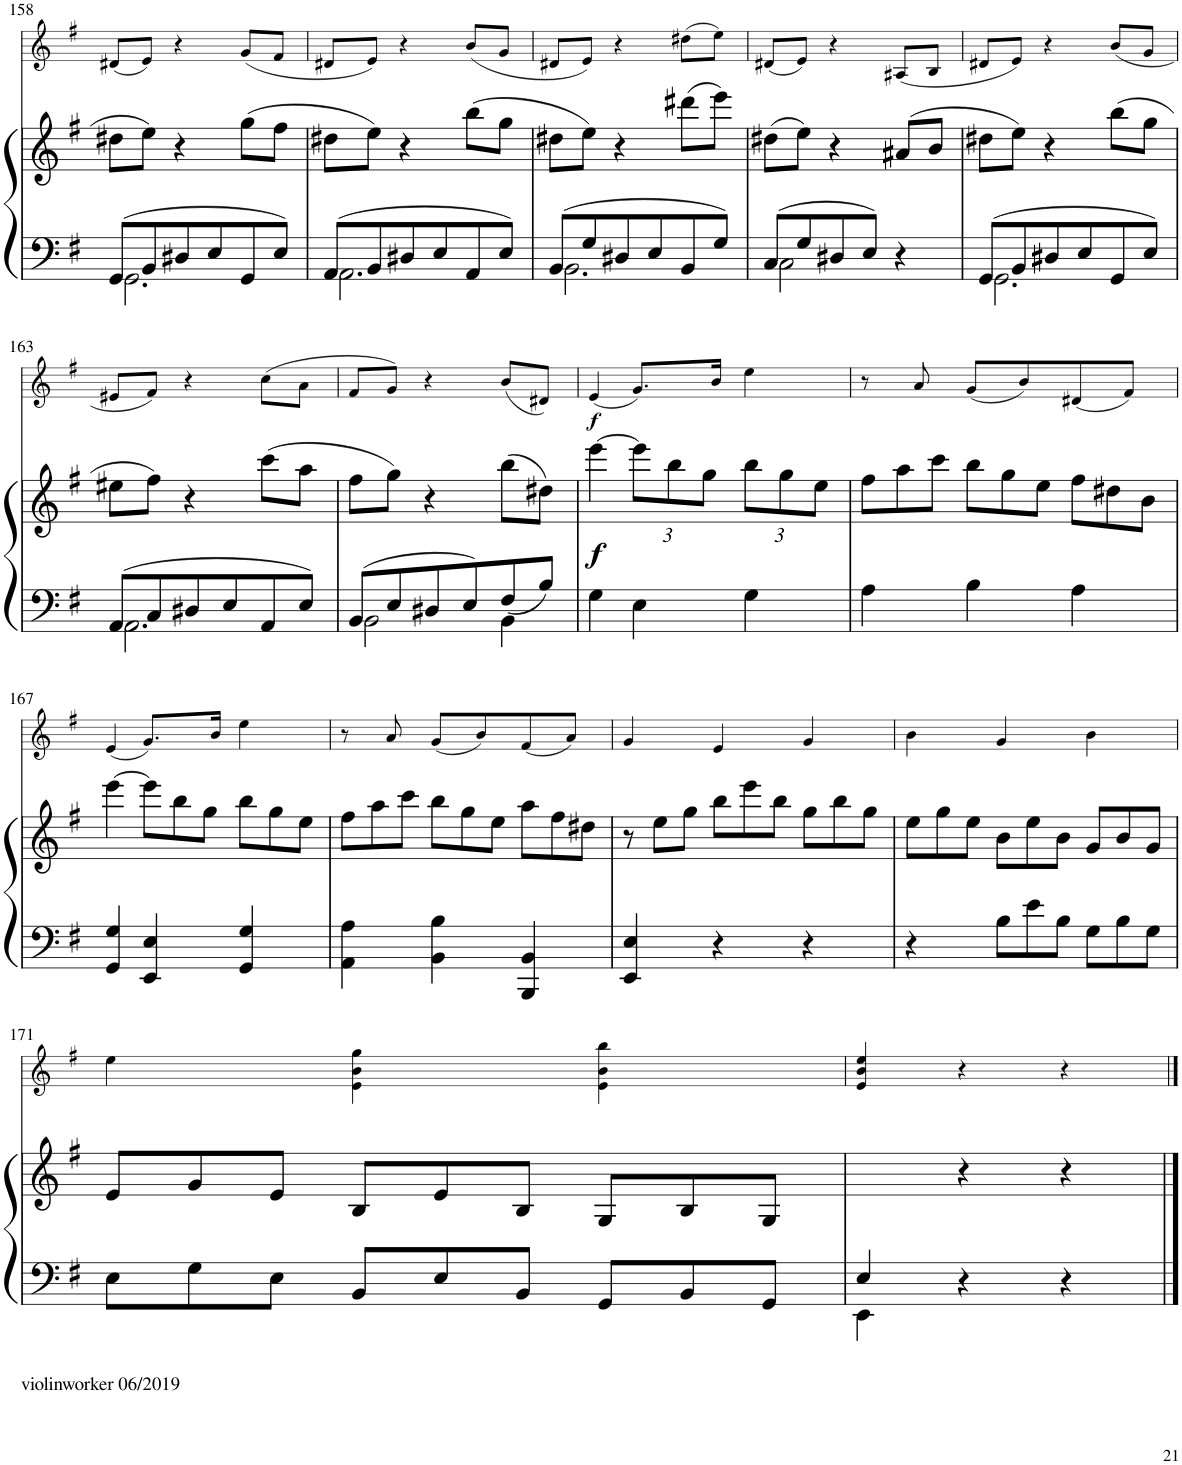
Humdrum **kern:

**kern	**kern	**dynam	**kern	**dynam
*part2	*part2	*part2	*part1	*part1
*staff3	*staff2	*staff2/3	*staff1	*staff1
*I"Klavier	*	*	*I"Violine	*
*	*	*	*I'Vln	*
!!LO:PB:g=z
*clefF4	*clefG2	*	*clefG2	*
*k[f#]	*k[f#]	*	*k[f#]	*
*M3/4	*M3/4	*	*M3/4	*
=158	=158	=158	=158	=158
*^	*	*	*	*
8GG/L	2.GG\	8dd#X\L	.	(8d#X/L	.
8BB/	.	8ee\J	.	8e/J)	.
8D#X/	.	4r	.	4r	.
8E/	.	.	.	.	.
8GG/	.	(8gg\L	.	(8g/L	.
8E/J	.	8ff#\J	.	8f#/J	.
=159	=159	=159	=159	=159	=159
8AA/L	2.AA\	8dd#X\L	.	8d#X/L	.
8BB/	.	8ee\J)	.	8e/J)	.
8D#X/	.	4r	.	4r	.
8E/	.	.	.	.	.
8AA/	.	(8bb\L	.	(8b/L	.
8E/J	.	8gg\J	.	8g/J	.
=160	=160	=160	=160	=160	=160
8BB/L	2.BB\	8dd#X\L	.	8d#X/L	.
8G/	.	8ee\J)	.	8e/J)	.
8D#X/	.	4r	.	4r	.
8E/	.	.	.	.	.
8BB/	.	(8ddd#X\L	.	(8dd#X\L	.
8G/J	.	8eee\J)	.	8ee\J)	.
=161	=161	=161	=161	=161	=161
8C/L	2C\	(8dd#X\L	.	(8d#X/L	.
8G/	.	8ee\J)	.	8e/J)	.
8D#X/	.	4r	.	4r	.
8E/J	.	.	.	.	.
4r	4ryy	(>8a#X/L	.	(<8A#X/L	.
.	.	8b/J	.	8B/J	.
=162	=162	=162	=162	=162	=162
8GG/L	2.GG\	8dd#X\L	.	8d#X/L	.
8BB/	.	8ee\J)	.	8e/J)	.
8D#X/	.	4r	.	4r	.
8E/	.	.	.	.	.
8GG/	.	(8bb\L	.	(8b/L	.
8E/J	.	8gg\J	.	8g/J	.
!!LO:LB:g=z
=163	=163	=163	=163	=163	=163
8AA/L	2.AA\	8ee#X\L	.	8e#X/L	.
8C/	.	8ff#\J)	.	8f#/J)	.
8D#X/	.	4r	.	4r	.
8E/	.	.	.	.	.
8AA/	.	(8ccc\L	.	(8cc\L	.
8E/J	.	8aa\J	.	8a\J	.
=164	=164	=164	=164	=164	=164
8BB/L	2BB\	8ff#\L	.	8f#/L	.
8E/	.	8gg\J)	.	8g/J)	.
8D#X/	.	4r	.	4r	.
8E/	.	.	.	.	.
8F#/	4BB\	(8bb\L	.	(8b/L	.
8B/J	.	8dd#X\J)	.	8d#X/J)	.
*v	*v	*	*	*	*
=165	=165	=165	=165	=165
!	!	!LO:DY:b	!	!LO:DY:b
4G\	[4eee\	f	(4e/	f
*	*Xbrackettup	*	*	*
4E\	12eee\L]	.	8.g/L)	.
.	12bb\	.	.	.
.	12gg\J	.	.	.
.	.	.	16b/Jk	.
4G\	12bb\L	.	4ee\	.
.	12gg\	.	.	.
.	12ee\J	.	.	.
=166	=166	=166	=166	=166
4A\	12ff#\L	.	8r	.
.	12aa\	.	.	.
.	.	.	8a/	.
.	12ccc\J	.	.	.
4B\	12bb\L	.	(8g/L	.
.	12gg\	.	.	.
.	.	.	8b/)	.
.	12ee\J	.	.	.
4A\	12ff#\L	.	(8d#X/	.
.	12dd#X\	.	.	.
.	.	.	8f#/J)	.
.	12b\J	.	.	.
!!LO:LB:g=z
=167	=167	=167	=167	=167
4GG/ 4G/	[4eee\	.	(4e/	.
4EE/ 4E/	12eee\L]	.	8.g/L)	.
.	12bb\	.	.	.
.	12gg\J	.	.	.
.	.	.	16b/Jk	.
4GG/ 4G/	12bb\L	.	4ee\	.
.	12gg\	.	.	.
.	12ee\J	.	.	.
=168	=168	=168	=168	=168
4AA\ 4A\	12ff#\L	.	8r	.
.	12aa\	.	.	.
.	.	.	8a/	.
.	12ccc\J	.	.	.
4BB\ 4B\	12bb\L	.	(8g/L	.
.	12gg\	.	.	.
.	.	.	8b/)	.
.	12ee\J	.	.	.
4BBB/ 4BB/	12aa\L	.	(8f#/	.
.	12ff#\	.	.	.
.	.	.	8a/J)	.
.	12dd#X\J	.	.	.
=169	=169	=169	=169	=169
*	*brackettup	*	*	*
4EE/ 4E/	12r	.	4g/	.
.	12ee\L	.	.	.
.	12gg\J	.	.	.
*	*Xbrackettup	*	*	*
4r	12bb\L	.	4e/	.
.	12eee\	.	.	.
.	12bb\J	.	.	.
4r	12gg\L	.	4g/	.
.	12bb\	.	.	.
.	12gg\J	.	.	.
=170	=170	=170	=170	=170
4r	12ee\L	.	4b\	.
.	12gg\	.	.	.
.	12ee\J	.	.	.
*Xbrackettup	*	*	*	*
12B\L	12b\L	.	4g/	.
12e\	12ee\	.	.	.
12B\J	12b\J	.	.	.
12G\L	12g/L	.	4b\	.
12B\	12b/	.	.	.
12G\J	12g/J	.	.	.
!!LO:LB:g=z
=171	=171	=171	=171	=171
!LO:TX:b:t=violinworker 06/2019	!	!	!	!
12E\L	12e/L	.	4ee\	.
12G\	12g/	.	.	.
12E\J	12e/J	.	.	.
12BB/L	12B/L	.	4e\ 4b\ 4gg\	.
12E/	12e/	.	.	.
12BB/J	12B/J	.	.	.
12GG/L	12G/L	.	4e\ 4b\ 4bb\	.
12BB/	12B/	.	.	.
12GG/J	12G/J	.	.	.
=172	=172	=172	=172	=172
*^	*	*	*	*
4E/	4EE\	4ryy	.	4e/ 4b/ 4ee/	.
4r	2ryy	4r	.	4r	.
4r	.	4r	.	4r	.
*v	*v	*	*	*	*
==	==	==	==	==
*-	*-	*-	*-	*-
